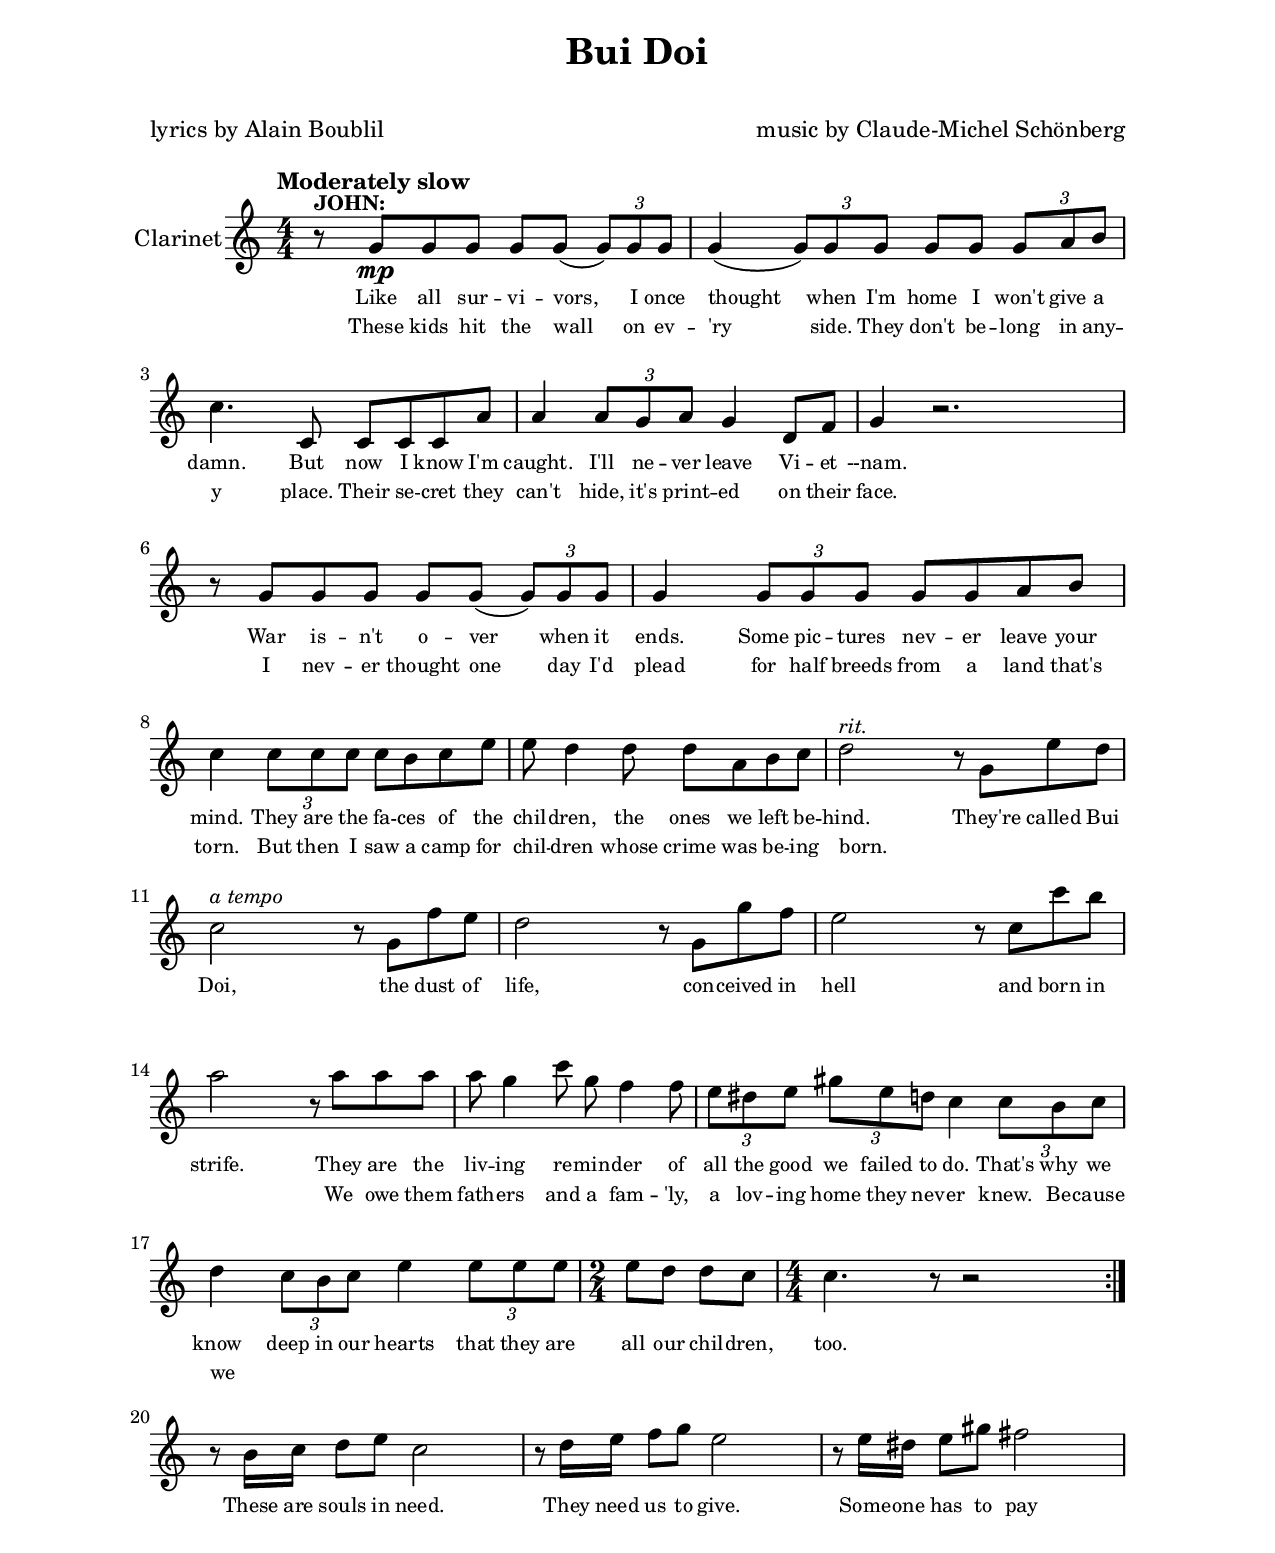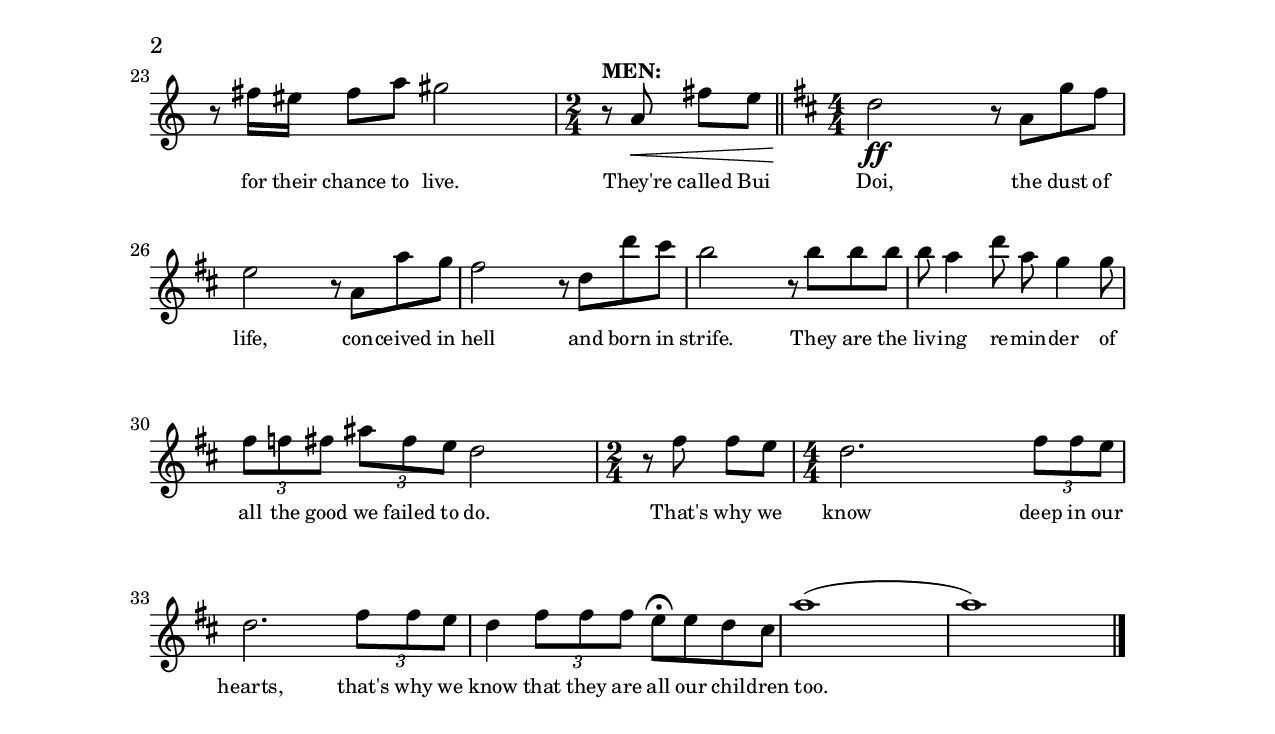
% Copied from "Easy Piano: Miss Siagon"
% pgs. 62-65

\include "globals.ly"

\header {
    title = "Bui Doi"
    composer = "music by Claude-Michel Schönberg"
    poet = "lyrics by Alain Boublil"
}

atempo = \markup \italic \fontsize #-1 "a tempo"
john = \markup { \bold \fontsize #-1 "JOHN:" }
men = \markup { \bold \fontsize #-1 "MEN:" }
rit = \markup \italic \fontsize #-1 "rit."

melody = \relative c'' {
    \tempo "Moderately slow"
    \key c \major
    \numericTimeSignature \time 4/4

    % pg 62
    \repeat volta 2 {
        r8 g g g g g( \tuplet 3/2 { g) g g } |
        g4( \tuplet 3/2 { g8) g g } g g \tuplet 3/2 { g a b } | c4. c,8 c c c a' |
        a4 \tuplet 3/2 { a8 g a } g4 d8 f | g4 r2. | r8 g g g g g( \tuplet 3/2 { g) g g } |
        g4 \tuplet 3/2 { g8 g g } g g a b | c4 \tuplet 3/2 { c8 c c } c b c e |

        % pg 63
        e8 d4 d8 d a b c | d2 r8 g, e' d |
        c2 r8 g f' e | d2 r8 g, g' f | e2 r8 c c' b |
        a2 r8 a8 a a | a8 g4 c8 g f4 f8 |
        \tuplet 3/2 { e8 ds e } \tuplet 3/2 { gs e d } c4 \tuplet 3/2 { c8 b c } | d4 \tuplet 3/2 { c8 b c } e4 \tuplet 3/2 { e8 e e } |

        % pg 64
        \time 2/4 e8 d d c | \time 4/4 c4. r8 r2 |
    }
    r8 b16 c d8 e c2 |
    r8 d16 e f8 g e2 | r8 e16 ds e8 gs fs2 |
    r8 fs16 es fs8 a gs2 | \time 2/4 r8 a, fs' e \bar "||" |
    \key d \major \time 4/4 d2 r8 a8 g' fs | e2 r8 a,8 a' g |

    % pg 65
    fs2 r8 d d' cs | b2 r8 b b b | b8 a4 d8 a g4 g8 |
    \tuplet 3/2 { fs f fs } \tuplet 3/2 { as fs e } d2 | \time 2/4 r8 fs fs e |
    \time 4/4 d2. \tuplet 3/2 { fs8 fs e } | d2. \tuplet 3/2 { fs8 fs e } |
    d4 \tuplet 3/2 { fs8 fs fs } e\fermata e d cs | a'1( | a1)

    \bar "|."
}

decorations = \relative c'' {
    % pg 62
    \repeat volta 2 {
        s8^\john s8 \mp s2. |
        s1 | s1 |
        s1 | s1 | s1 |
        s1 | s1 |

        % pg 63
        s1 | s2^\rit s2 |
        s2^\atempo s2 | s1 | s1 |
        s1 | s1 |
        s1 | s1 |

        % pg 64
        \time 2/4 s2 | \time 4/4 s1 |
    }
    s1 |
    s1 | s1 |
    s1 | \time 2/4 s8^\men s8 \< s4 | %>
    \time 4/4 s2 \ff s2 |s1 |

    % pg 65
    s1 | s1 | s1 |
    s1 | \time 2/4 s2 |
    \time 4/4 s1 | s1 |
    s1 | s1 | s1 |
}

firstVerse = \lyricmode {
    Like all sur -- vi -- vors, I once
    thought when I'm home I won't give a damn. But now I know I'm
    caught.  I'll ne -- ver leave Vi -- et --nam. War is -- n't o -- ver when it
    ends. Some pic -- tures nev -- er leave your mind. They are the fa -- ces of the
    chil -- dren, the ones we left be -- hind. They're called Bui
    Doi, the dust of life, con -- ceived in hell and born in
    strife.  They are the liv -- ing re -- min -- der of
    all the good we failed to do. That's why we know deep in our hearts that they are
    all our chil -- dren, too.
}

secondVerse = \lyricmode {
    These kids hit the wall on ev -- 'ry
    side. They don't be -- long in any -- y place. Their se -- cret they can't
    hide, it's print -- ed on their face. I nev -- er thought one day I'd
    plead for half breeds from a land that's torn. But then I saw a camp for
    chil -- dren whose crime was be -- ing born. _ _ _
    _ _ _ _ _ _ _ _ _ _ _ _
    _ We owe them fath -- ers and a fam -- 'ly, a
    lov -- ing home they nev -- er knew. Be -- cause we _ _ _ _ _ _ _ _
    _ _ _ _
}

codaLyrics = \lyricmode {
    These are souls in need.
    They need us to give. Some -- one has to pay
    for their chance to live. They're called Bui
    Doi, the dust of life, con -- ceived in
    hell and born in strife. They are the liv -- ing re -- min -- der of
    all the good we failed to do. That's why we
    know deep in our hearts, that's why we
    know that they are all our chil -- dren too.
}

\book {
    \score {
        <<
            \new Staff \with {
                instrumentName = "Clarinet"
            } {
                \new Voice = "melody" {
                    << \melody \decorations >>
                }
            }
            \new Lyrics \lyricsto "melody" {
                \set fontSize = #-2
                <<
                    \firstVerse
                    \new Lyrics {
                        \set associatedVoice = "melody"
                        \set fontSize = #-2
                        \secondVerse
                    }
                >>
                \codaLyrics
            }
        >>
    }
}
